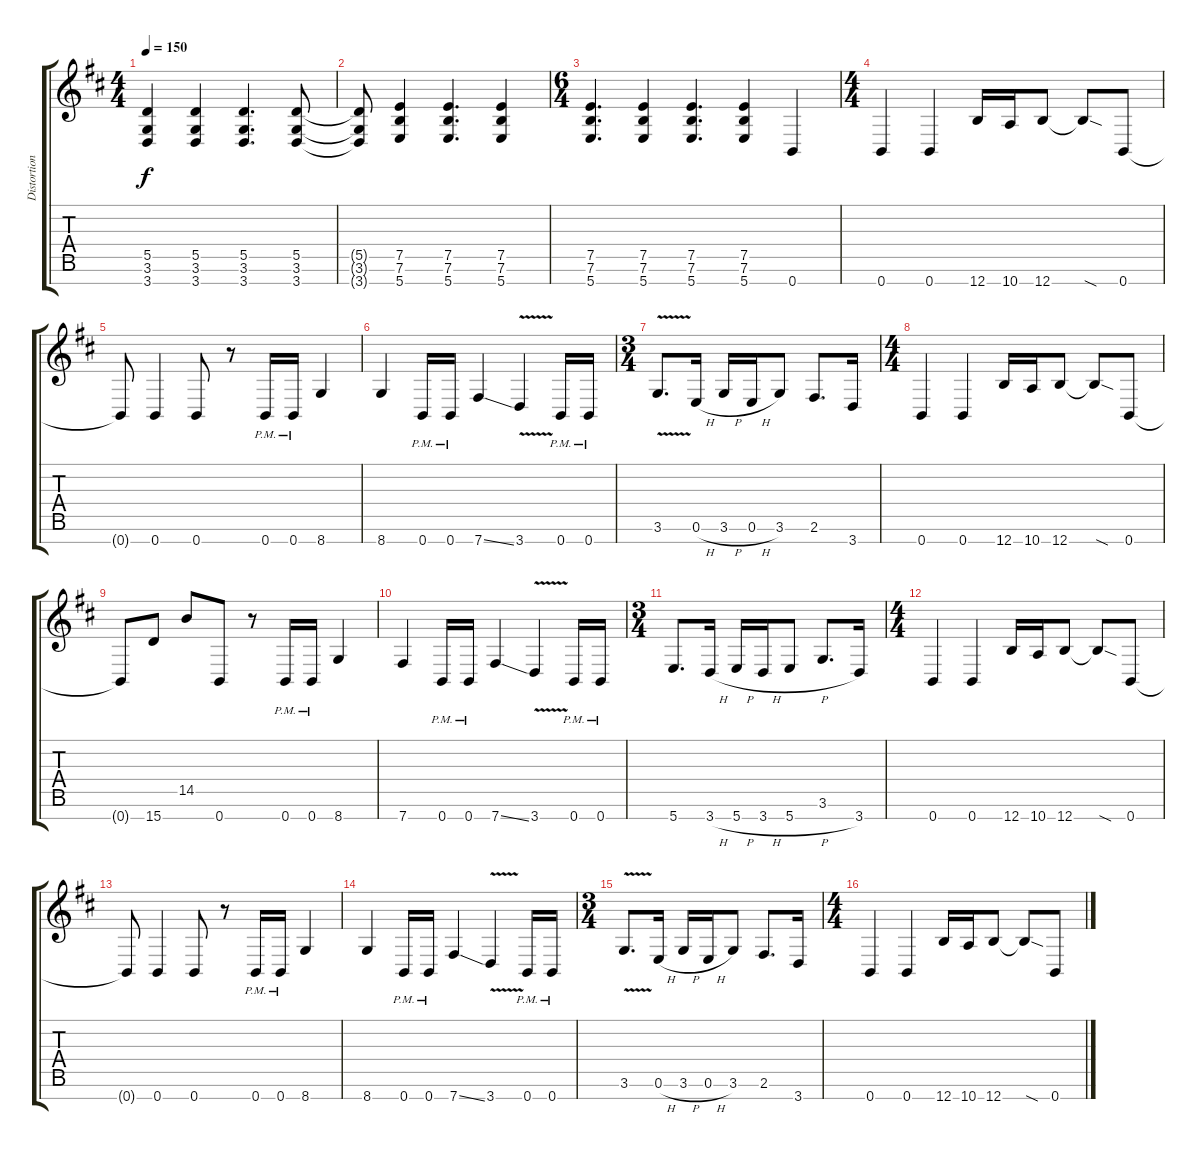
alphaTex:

\track ("Distortion" "Distortion") {instrument distortionguitar}
\staff {score tabs}
\tuning (E4 B3 G3 D3 A2 E2 B1) {hide}
\ts (4 4)
\tempo 150
\clef g2
\ks bminor
(5.5{t} 3.6{t} 3.7{t}).4{dy f} (5.5 3.6 3.7).4 (5.5 3.6 3.7).4{d} (5.5 3.6 3.7).8 |
(5.5{t} 3.6{t} 3.7{t}).8 (7.5 7.6 5.7).4 (7.5 7.6 5.7).4{d} (7.5 7.6 5.7).4 |
\ts (6 4)
(7.5 7.6 5.7).4{d} (7.5 7.6 5.7).4 (7.5 7.6 5.7).4{d} (7.5 7.6 5.7).4 0.7.4 |
\ts (4 4)
0.7.4 0.7.4 12.7.16 10.7.16 12.7.8 12.7{sod t}.8 0.7.8 |
0.7{t}.8 0.7.4 0.7.8 r.8 0.7{pm}.16 0.7{pm}.16 8.7.4 |
8.7.4 0.7{pm}.16 0.7{pm}.16 7.7{ss}.4 3.7{v}.4 0.7{pm}.16 0.7{pm}.16 |
\ts (3 4)
3.6{v}.8{d} 0.6{h}.16 3.6{h}.16 0.6{h}.16 3.6.8 2.6.8{d} 3.7.16 |
\ts (4 4)
0.7.4 0.7.4 12.7.16 10.7.16 12.7.8 12.7{sod t}.8 0.7.8 |
0.7{t}.8 15.7.8 14.5.8 0.7.8 r.8 0.7{pm}.16 0.7{pm}.16 8.7.4 |
7.7.4 0.7{pm}.16 0.7{pm}.16 7.7{ss}.4 3.7{v}.4 0.7{pm}.16 0.7{pm}.16 |
\ts (3 4)
5.7.8{d} 3.7{h}.16 5.7{h}.16 3.7{h}.16 5.7{h}.8 3.6.8{d} 3.7.16 |
\ts (4 4)
0.7.4 0.7.4 12.7.16 10.7.16 12.7.8 12.7{sod t}.8 0.7.8 |
0.7{t}.8 0.7.4 0.7.8 r.8 0.7{pm}.16 0.7{pm}.16 8.7.4 |
8.7.4 0.7{pm}.16 0.7{pm}.16 7.7{ss}.4 3.7{v}.4 0.7{pm}.16 0.7{pm}.16 |
\ts (3 4)
3.6{v}.8{d} 0.6{h}.16 3.6{h}.16 0.6{h}.16 3.6.8 2.6.8{d} 3.7.16 |
\ts (4 4)
0.7.4 0.7.4 12.7.16 10.7.16 12.7.8 12.7{sod t}.8 0.7.8
